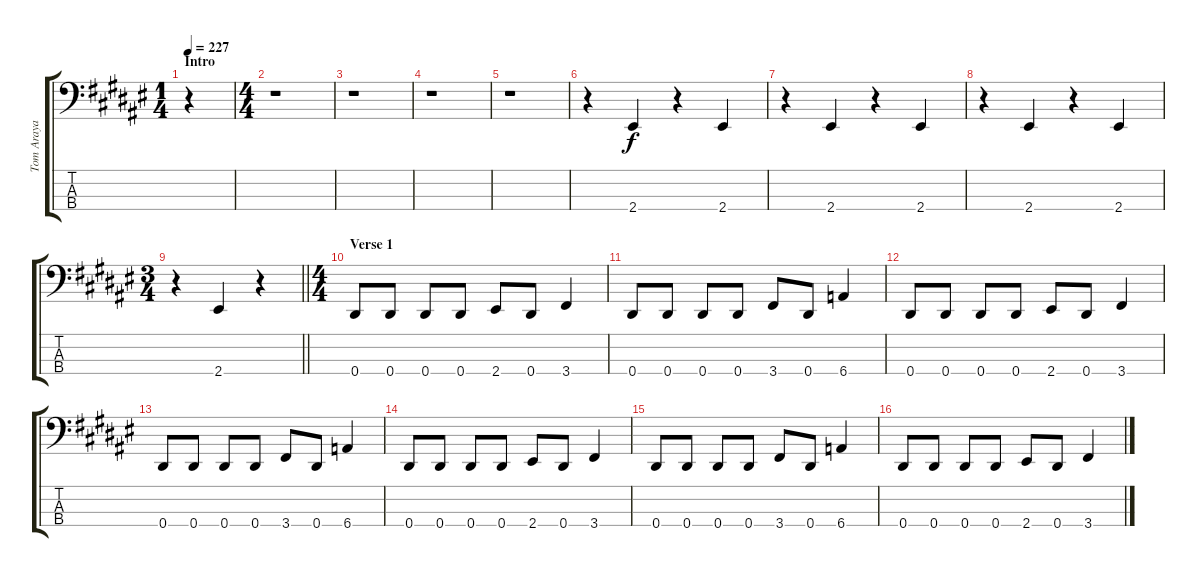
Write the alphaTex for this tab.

\track ("Tom Araya" "Tom Araya") {instrument electricbassfinger}
\staff {score tabs}
\tuning (Gb2 Db2 Ab1 Eb1) {hide}
\ts (1 4)
\section ("" "Intro")
\tempo 227
\clef f4
\ks f#
r.4{dy f instrument electricbassfinger} |
\ts (4 4)
r.1 |
r.1 |
r.1 |
r.1 |
r.4 2.4.4 r.4 2.4.4 |
r.4 2.4.4 r.4 2.4.4 |
r.4 2.4.4 r.4 2.4.4 |
\ts (3 4)
\barLineRight lightlight
r.4 2.4.4 r.4 |
\ts (4 4)
\section ("" "Verse 1")
0.4.8 0.4.8 0.4.8 0.4.8 2.4.8 0.4.8 3.4.4 |
0.4.8 0.4.8 0.4.8 0.4.8 3.4.8 0.4.8 6.4.4 |
0.4.8 0.4.8 0.4.8 0.4.8 2.4.8 0.4.8 3.4.4 |
0.4.8 0.4.8 0.4.8 0.4.8 3.4.8 0.4.8 6.4.4 |
0.4.8 0.4.8 0.4.8 0.4.8 2.4.8 0.4.8 3.4.4 |
0.4.8 0.4.8 0.4.8 0.4.8 3.4.8 0.4.8 6.4.4 |
0.4.8 0.4.8 0.4.8 0.4.8 2.4.8 0.4.8 3.4.4
